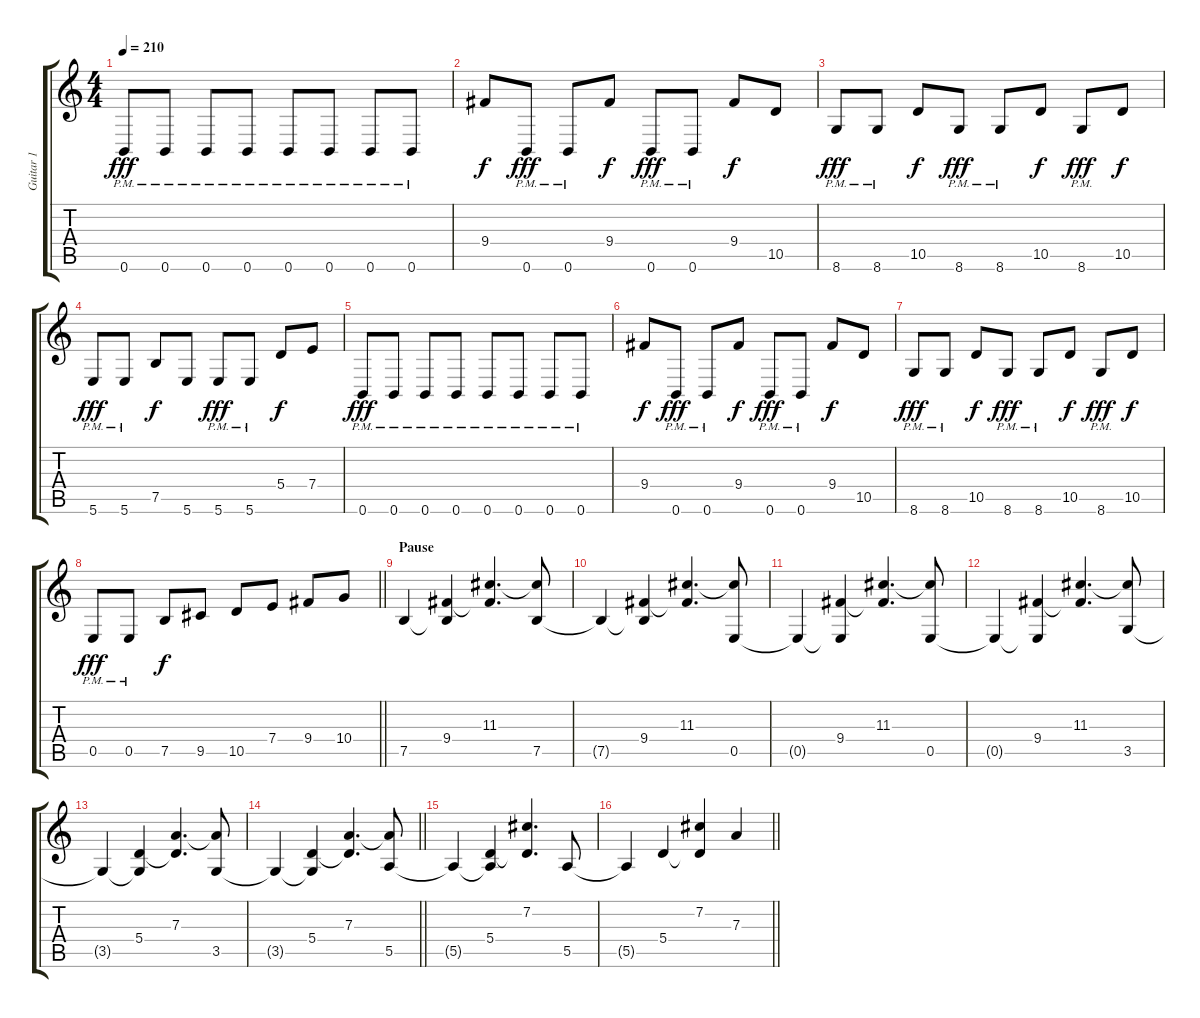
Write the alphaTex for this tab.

\track ("Guitar 1" "Guitar 1") {instrument distortionguitar}
\staff {score tabs}
\tuning (B3 Gb3 D3 A2 E2 B1) {hide}
\ts (4 4)
\tempo 210
\clef g2
\ks c
0.6{pm}.8{dy fff} 0.6{pm}.8 0.6{pm}.8 0.6{pm}.8 0.6{pm}.8 0.6{pm}.8 0.6{pm}.8 0.6{pm}.8 |
9.4.8{dy f} 0.6{pm}.8{dy fff} 0.6{pm}.8 9.4.8{dy f} 0.6{pm}.8{dy fff} 0.6{pm}.8 9.4.8{dy f} 10.5.8 |
8.6{pm}.8{dy fff} 8.6{pm}.8 10.5.8{dy f} 8.6{pm}.8{dy fff} 8.6{pm}.8 10.5.8{dy f} 8.6{pm}.8{dy fff} 10.5.8{dy f} |
5.6{pm}.8{dy fff} 5.6{pm}.8 7.5.8{dy f} 5.6.8 5.6{pm}.8{dy fff} 5.6{pm}.8 5.4.8{dy f} 7.4.8 |
0.6{pm}.8{dy fff} 0.6{pm}.8 0.6{pm}.8 0.6{pm}.8 0.6{pm}.8 0.6{pm}.8 0.6{pm}.8 0.6{pm}.8 |
9.4.8{dy f} 0.6{pm}.8{dy fff} 0.6{pm}.8 9.4.8{dy f} 0.6{pm}.8{dy fff} 0.6{pm}.8 9.4.8{dy f} 10.5.8 |
8.6{pm}.8{dy fff} 8.6{pm}.8 10.5.8{dy f} 8.6{pm}.8{dy fff} 8.6{pm}.8 10.5.8{dy f} 8.6{pm}.8{dy fff} 10.5.8{dy f} |
\barLineRight lightlight
0.5{pm}.8{dy fff} 0.5{pm}.8 7.5.8{dy f} 9.5.8 10.5.8 7.4.8 9.4.8 10.4.8 |
\section ("" "Pause")
7.5.4{volume 10} (9.4 7.5{t}).4 (11.3 9.4{t}).4{d} (11.3{t} 7.5).8 |
7.5{t}.4 (9.4 7.5{t}).4 (11.3 9.4{t}).4{d} (11.3{t} 0.5).8 |
0.5{t}.4 (9.4 0.5{t}).4 (11.3 9.4{t}).4{d} (11.3{t} 0.5).8 |
0.5{t}.4 (9.4 0.5{t}).4 (11.3 9.4{t}).4{d} (11.3{t} 3.5).8 |
3.5{t}.4 (5.4 3.5{t}).4 (7.3 5.4{t}).4{d} (7.3{t} 3.5).8 |
\barLineRight lightlight
3.5{t}.4 (5.4 3.5{t}).4 (7.3 5.4{t}).4{d} (7.3{t} 5.5).8 |
5.5{t}.4 (5.4 5.5{t}).4 (7.2 5.4{t}).4{d} 5.5.8 |
\barLineRight lightlight
5.5{t}.4 5.4.4 (7.2 5.4{t}).4 7.3.4
